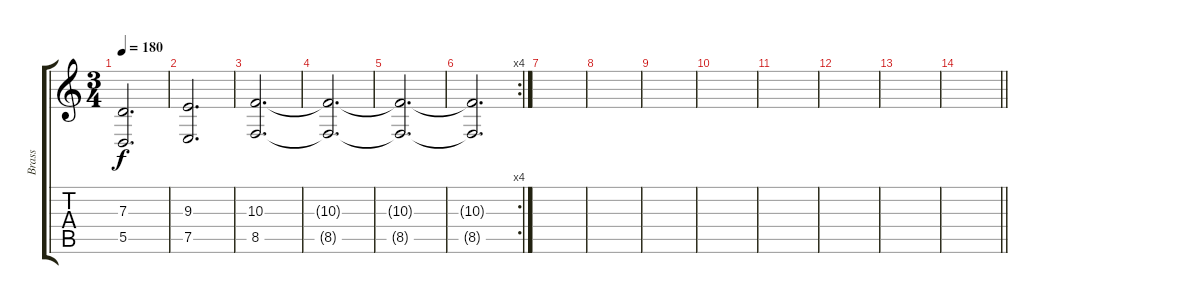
\track ("Brass" "Brass") {instrument tuba}
\staff {score tabs}
\tuning (E4 B3 G3 D3 A2 E2) {hide}
\ts (3 4)
\tempo 180
\clef g2
\ks c
(7.3 5.5).2{d dy f} |
(9.3 7.5).2{d} |
(10.3 8.5).2{d} |
(10.3{t} 8.5{t}).2{d} |
(10.3{t} 8.5{t}).2{d} |
\rc 4
(10.3{t} 8.5{t}).2{d} |
|
|
|
|
|
|
|
\barLineRight lightlight
